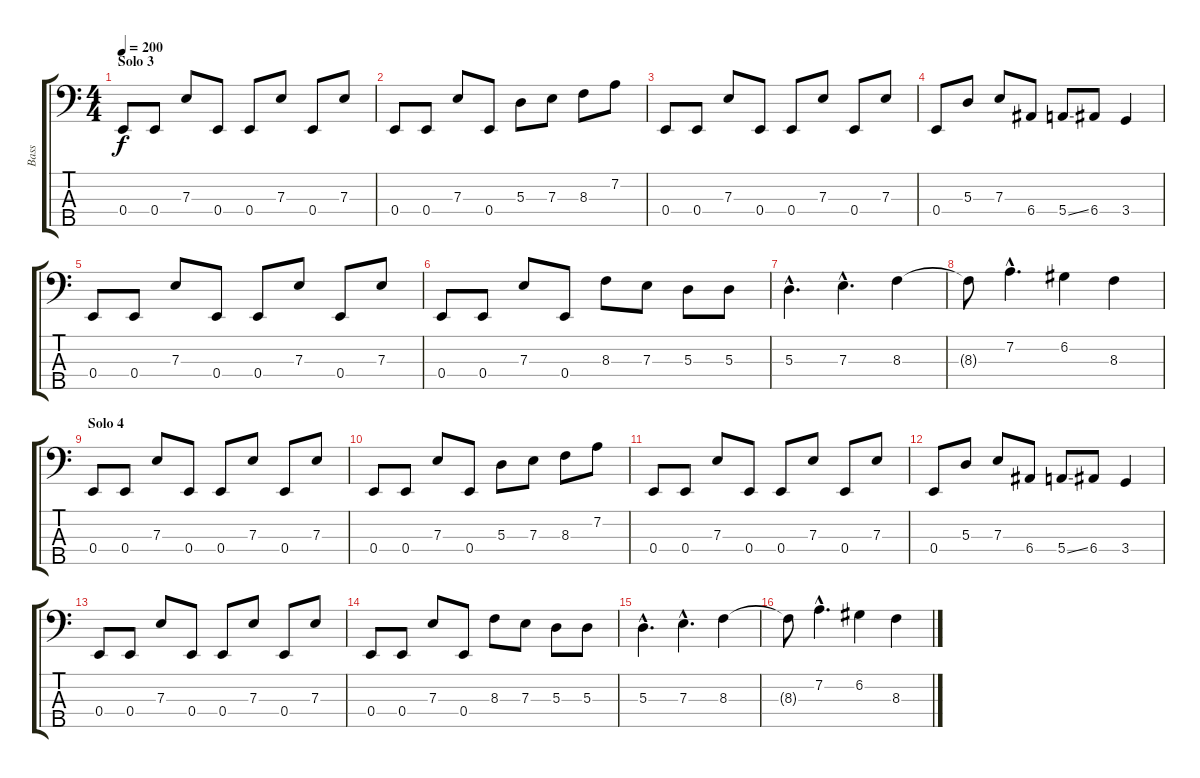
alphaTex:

\track ("Bass" "Bass") {instrument electricbassfinger}
\staff {score tabs}
\tuning (G2 D2 A1 E1 B0) {hide}
\ts (4 4)
\section ("" "Solo 3")
\tempo 200
\clef f4
\ks c
0.4.8{dy f} 0.4.8 7.3.8 0.4.8 0.4.8 7.3.8 0.4.8 7.3.8 |
0.4.8 0.4.8 7.3.8 0.4.8 5.3.8 7.3.8 8.3.8 7.2.8 |
0.4.8 0.4.8 7.3.8 0.4.8 0.4.8 7.3.8 0.4.8 7.3.8 |
0.4.8 5.3.8 7.3.8 6.4.8 5.4{ss}.8 6.4.8 3.4.4 |
0.4.8 0.4.8 7.3.8 0.4.8 0.4.8 7.3.8 0.4.8 7.3.8 |
0.4.8 0.4.8 7.3.8 0.4.8 8.3.8 7.3.8 5.3.8 5.3.8 |
5.3{hac}.4{d} 7.3{hac}.4{d} 8.3.4 |
8.3{t}.8 7.2{hac}.4{d} 6.2.4 8.3.4 |
\section ("" "Solo 4")
0.4.8 0.4.8 7.3.8 0.4.8 0.4.8 7.3.8 0.4.8 7.3.8 |
0.4.8 0.4.8 7.3.8 0.4.8 5.3.8 7.3.8 8.3.8 7.2.8 |
0.4.8 0.4.8 7.3.8 0.4.8 0.4.8 7.3.8 0.4.8 7.3.8 |
0.4.8 5.3.8 7.3.8 6.4.8 5.4{ss}.8 6.4.8 3.4.4 |
0.4.8 0.4.8 7.3.8 0.4.8 0.4.8 7.3.8 0.4.8 7.3.8 |
0.4.8 0.4.8 7.3.8 0.4.8 8.3.8 7.3.8 5.3.8 5.3.8 |
5.3{hac}.4{d} 7.3{hac}.4{d} 8.3.4 |
8.3{t}.8 7.2{hac}.4{d} 6.2.4 8.3.4
